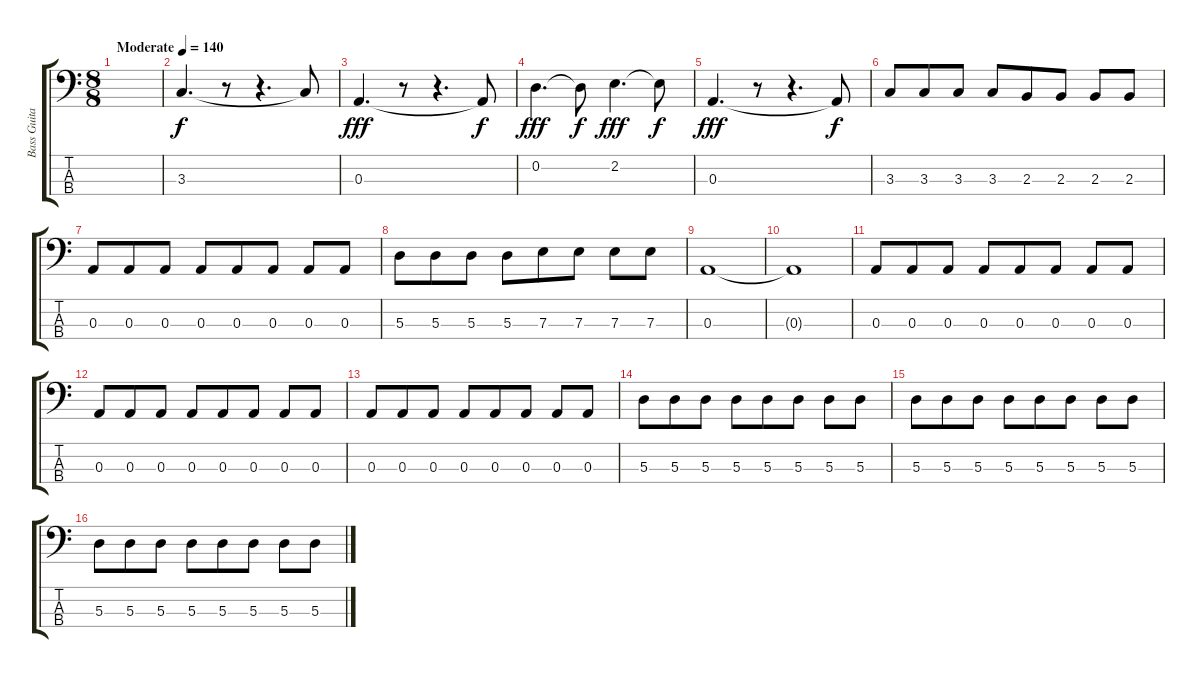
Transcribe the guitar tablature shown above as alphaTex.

\track ("Bass Guitar" "Bass Guita") {instrument electricbassfinger}
\staff {score tabs}
\tuning (G2 D2 A1 E1) {hide}
\ts (8 8)
\tempo (140 "Moderate")
\clef f4
\ks c
|
3.3.4{d} r.8 r.4{d} 3.3{t}.8{dy f} |
0.3.4{d dy fff} r.8 r.4{d} 0.3{t}.8{dy f} |
0.2.4{d dy fff} 0.2{t}.8{dy f} 2.2.4{d dy fff} 2.2{t}.8{dy f} |
0.3.4{d dy fff} r.8 r.4{d} 0.3{t}.8{dy f} |
3.3.8 3.3.8 3.3.8 3.3.8 2.3.8 2.3.8 2.3.8 2.3.8 |
0.3.8 0.3.8 0.3.8 0.3.8 0.3.8 0.3.8 0.3.8 0.3.8 |
5.3.8 5.3.8 5.3.8 5.3.8 7.3.8 7.3.8 7.3.8 7.3.8 |
0.3.1 |
0.3{t}.1 |
0.3.8 0.3.8 0.3.8 0.3.8 0.3.8 0.3.8 0.3.8 0.3.8 |
0.3.8 0.3.8 0.3.8 0.3.8 0.3.8 0.3.8 0.3.8 0.3.8 |
0.3.8 0.3.8 0.3.8 0.3.8 0.3.8 0.3.8 0.3.8 0.3.8 |
5.3.8 5.3.8 5.3.8 5.3.8 5.3.8 5.3.8 5.3.8 5.3.8 |
5.3.8 5.3.8 5.3.8 5.3.8 5.3.8 5.3.8 5.3.8 5.3.8 |
5.3.8 5.3.8 5.3.8 5.3.8 5.3.8 5.3.8 5.3.8 5.3.8
